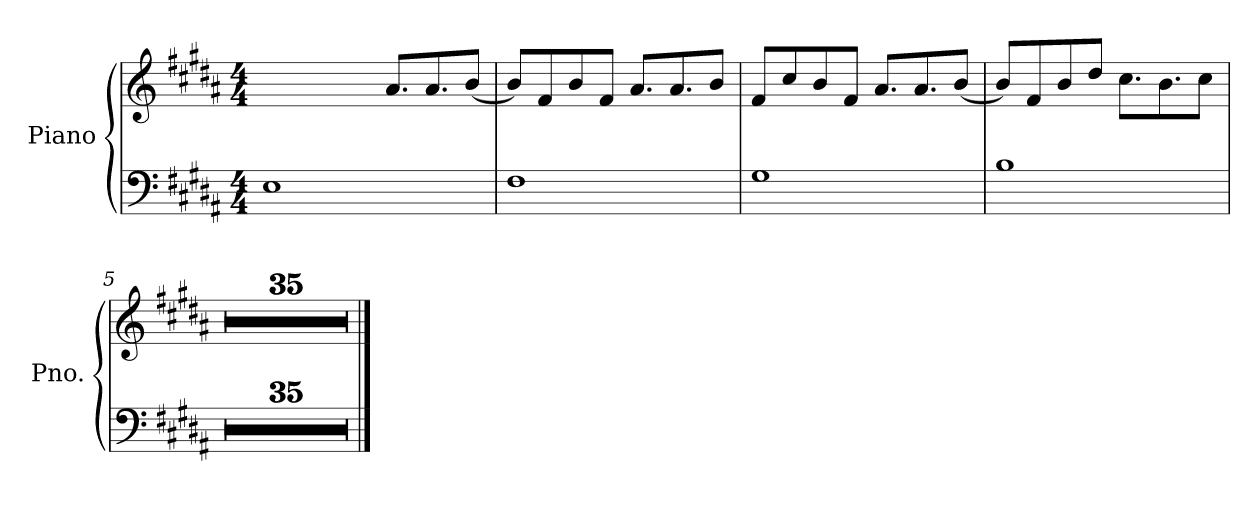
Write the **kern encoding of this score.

**kern	**kern
*part1	*part1
*staff2	*staff1
*I"Piano	*
*I'Pno.	*
*clefF4	*clefG2
*k[f#c#g#d#a#]	*k[f#c#g#d#a#]
*M4/4	*M4/4
*MM85	*MM85
=1	=1
1E	8f#/Lyy
.	8cc#/
.	8b/
.	8f#/J
.	8.a#/L
.	8.a#/
.	(<8b/J
=2	=2
1F#	8b/L)
.	8f#/
.	8b/
.	8f#/J
.	8.a#/L
.	8.a#/
.	8b/J
=3	=3
1G#	8f#/L
.	8cc#/
.	8b/
.	8f#/J
.	8.a#/L
.	8.a#/
.	(<8b/J
=4	=4
1B	8b/L)
.	8f#/
.	8b/
.	8dd#/J
.	8.cc#\L
.	8.b\
.	8cc#\J
=5	=5
1r	1r
=6	=6
1r	1r
=7	=7
1r	1r
!!LO:LB:g=z
=8	=8
1r	1r
=9	=9
1r	1r
=10	=10
1r	1r
=11	=11
1r	1r
=12	=12
1r	1r
=13	=13
1r	1r
=14	=14
1r	1r
=15	=15
1r	1r
=16	=16
1r	1r
=17	=17
1r	1r
=18	=18
1r	1r
=19	=19
1r	1r
=20	=20
1r	1r
=21	=21
1r	1r
=22	=22
1r	1r
=23	=23
1r	1r
=24	=24
1r	1r
!!LO:LB:g=z
=25	=25
1r	1r
=26	=26
1r	1r
=27	=27
1r	1r
=28	=28
1r	1r
=29	=29
1r	1r
=30	=30
1r	1r
=31	=31
1r	1r
=32	=32
1r	1r
=33	=33
1r	1r
=34	=34
1r	1r
=35	=35
1r	1r
=36	=36
1r	1r
=37	=37
1r	1r
=38	=38
1r	1r
=39	=39
1r	1r
==	==
*-	*-
